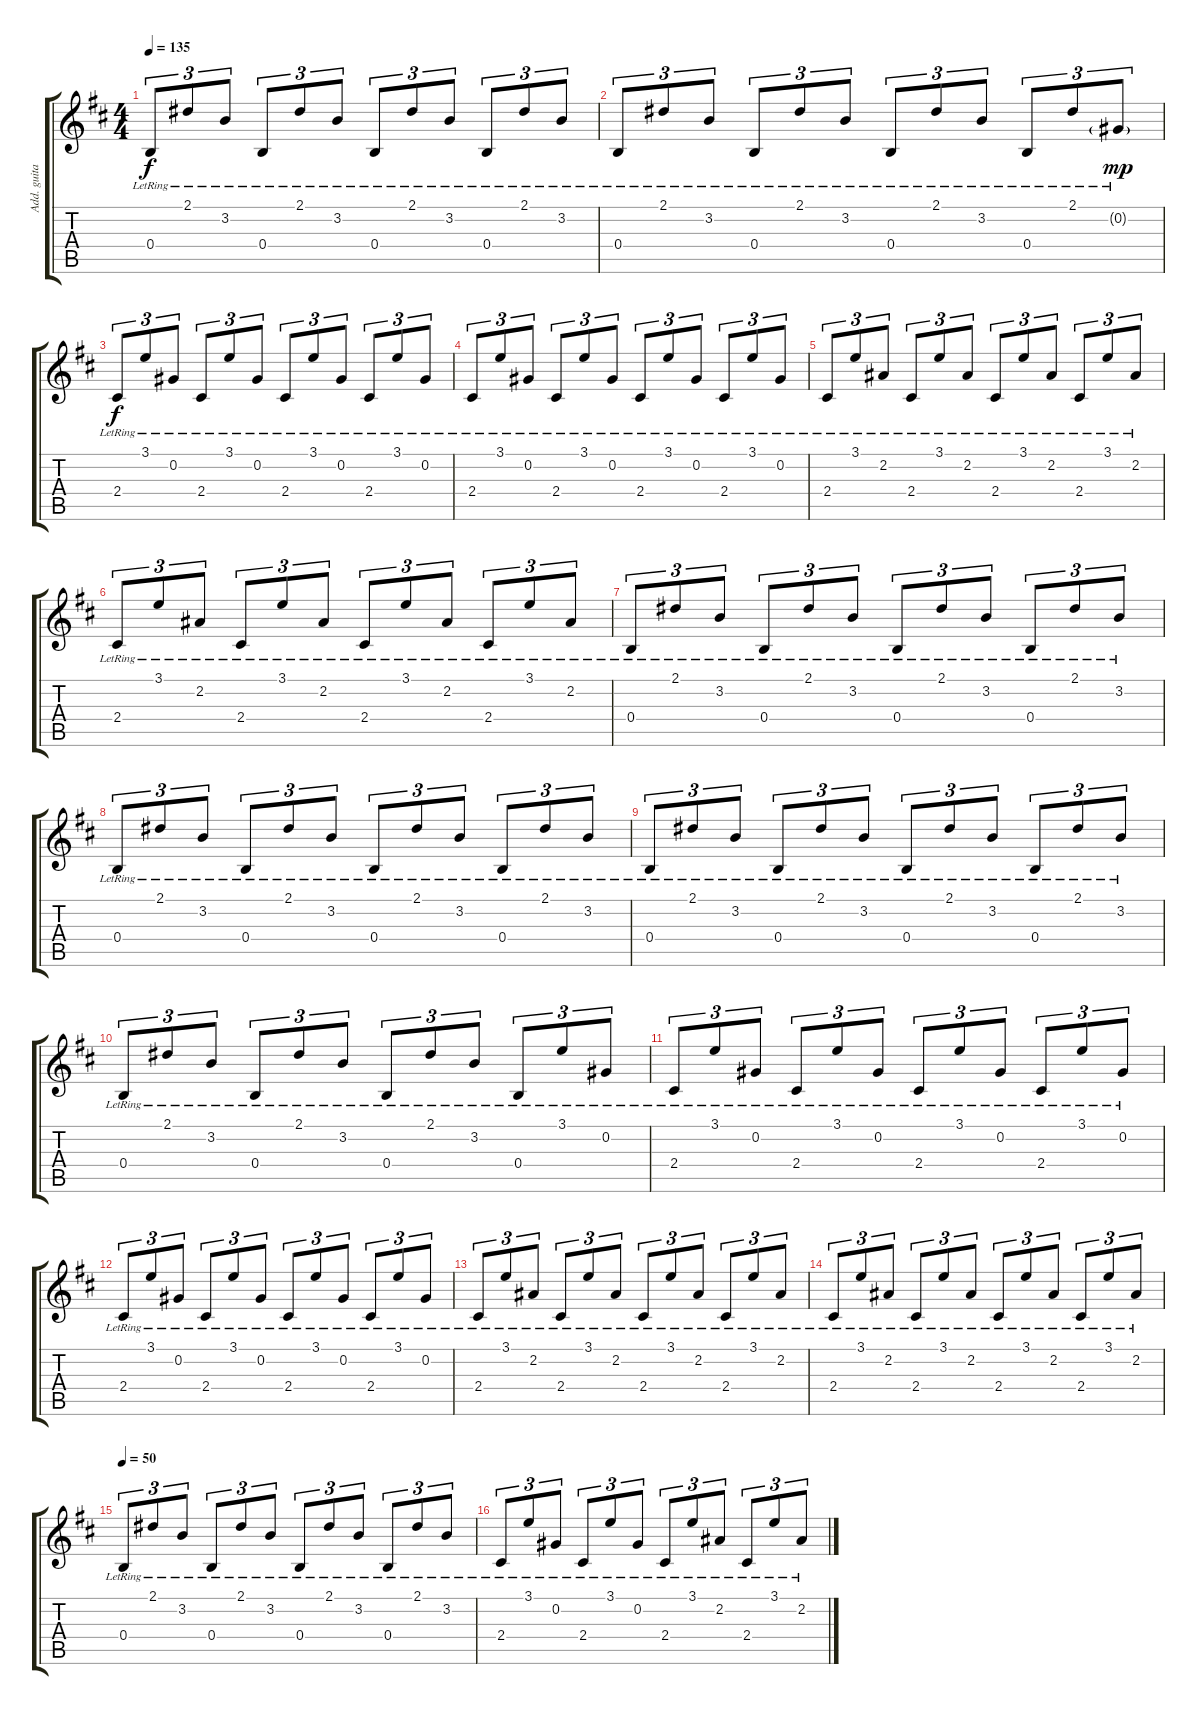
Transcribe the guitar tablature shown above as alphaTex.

\track ("Add. guitar" "Add. guita") {instrument acousticguitarsteel}
\staff {score tabs}
\tuning (Db4 Ab3 E3 B2 Gb2 Db2) {hide}
\ts (4 4)
\tempo 135
\clef g2
\ks d
0.4{lr}.8{tu (3 2) dy f} 2.1{lr}.8{tu (3 2)} 3.2{lr}.8{tu (3 2)} 0.4{lr}.8{tu (3 2)} 2.1{lr}.8{tu (3 2)} 3.2{lr}.8{tu (3 2)} 0.4{lr}.8{tu (3 2)} 2.1{lr}.8{tu (3 2)} 3.2{lr}.8{tu (3 2)} 0.4{lr}.8{tu (3 2)} 2.1{lr}.8{tu (3 2)} 3.2{lr}.8{tu (3 2)} |
0.4{lr}.8{tu (3 2)} 2.1{lr}.8{tu (3 2)} 3.2{lr}.8{tu (3 2)} 0.4{lr}.8{tu (3 2)} 2.1{lr}.8{tu (3 2)} 3.2{lr}.8{tu (3 2)} 0.4{lr}.8{tu (3 2)} 2.1{lr}.8{tu (3 2)} 3.2{lr}.8{tu (3 2)} 0.4{lr}.8{tu (3 2)} 2.1{lr}.8{tu (3 2)} 0.2{g lr}.8{tu (3 2) dy mp} |
2.4{lr}.8{tu (3 2) dy f} 3.1{lr}.8{tu (3 2)} 0.2{lr}.8{tu (3 2)} 2.4{lr}.8{tu (3 2)} 3.1{lr}.8{tu (3 2)} 0.2{lr}.8{tu (3 2)} 2.4{lr}.8{tu (3 2)} 3.1{lr}.8{tu (3 2)} 0.2{lr}.8{tu (3 2)} 2.4{lr}.8{tu (3 2)} 3.1{lr}.8{tu (3 2)} 0.2{lr}.8{tu (3 2)} |
2.4{lr}.8{tu (3 2)} 3.1{lr}.8{tu (3 2)} 0.2{lr}.8{tu (3 2)} 2.4{lr}.8{tu (3 2)} 3.1{lr}.8{tu (3 2)} 0.2{lr}.8{tu (3 2)} 2.4{lr}.8{tu (3 2)} 3.1{lr}.8{tu (3 2)} 0.2{lr}.8{tu (3 2)} 2.4{lr}.8{tu (3 2)} 3.1{lr}.8{tu (3 2)} 0.2{lr}.8{tu (3 2)} |
2.4{lr}.8{tu (3 2)} 3.1{lr}.8{tu (3 2)} 2.2{lr}.8{tu (3 2)} 2.4{lr}.8{tu (3 2)} 3.1{lr}.8{tu (3 2)} 2.2{lr}.8{tu (3 2)} 2.4{lr}.8{tu (3 2)} 3.1{lr}.8{tu (3 2)} 2.2{lr}.8{tu (3 2)} 2.4{lr}.8{tu (3 2)} 3.1{lr}.8{tu (3 2)} 2.2{lr}.8{tu (3 2)} |
2.4{lr}.8{tu (3 2)} 3.1{lr}.8{tu (3 2)} 2.2{lr}.8{tu (3 2)} 2.4{lr}.8{tu (3 2)} 3.1{lr}.8{tu (3 2)} 2.2{lr}.8{tu (3 2)} 2.4{lr}.8{tu (3 2)} 3.1{lr}.8{tu (3 2)} 2.2{lr}.8{tu (3 2)} 2.4{lr}.8{tu (3 2)} 3.1{lr}.8{tu (3 2)} 2.2{lr}.8{tu (3 2)} |
0.4{lr}.8{tu (3 2)} 2.1{lr}.8{tu (3 2)} 3.2{lr}.8{tu (3 2)} 0.4{lr}.8{tu (3 2)} 2.1{lr}.8{tu (3 2)} 3.2{lr}.8{tu (3 2)} 0.4{lr}.8{tu (3 2)} 2.1{lr}.8{tu (3 2)} 3.2{lr}.8{tu (3 2)} 0.4{lr}.8{tu (3 2)} 2.1{lr}.8{tu (3 2)} 3.2{lr}.8{tu (3 2)} |
0.4{lr}.8{tu (3 2)} 2.1{lr}.8{tu (3 2)} 3.2{lr}.8{tu (3 2)} 0.4{lr}.8{tu (3 2)} 2.1{lr}.8{tu (3 2)} 3.2{lr}.8{tu (3 2)} 0.4{lr}.8{tu (3 2)} 2.1{lr}.8{tu (3 2)} 3.2{lr}.8{tu (3 2)} 0.4{lr}.8{tu (3 2)} 2.1{lr}.8{tu (3 2)} 3.2{lr}.8{tu (3 2)} |
0.4{lr}.8{tu (3 2)} 2.1{lr}.8{tu (3 2)} 3.2{lr}.8{tu (3 2)} 0.4{lr}.8{tu (3 2)} 2.1{lr}.8{tu (3 2)} 3.2{lr}.8{tu (3 2)} 0.4{lr}.8{tu (3 2)} 2.1{lr}.8{tu (3 2)} 3.2{lr}.8{tu (3 2)} 0.4{lr}.8{tu (3 2)} 2.1{lr}.8{tu (3 2)} 3.2{lr}.8{tu (3 2)} |
0.4{lr}.8{tu (3 2)} 2.1{lr}.8{tu (3 2)} 3.2{lr}.8{tu (3 2)} 0.4{lr}.8{tu (3 2)} 2.1{lr}.8{tu (3 2)} 3.2{lr}.8{tu (3 2)} 0.4{lr}.8{tu (3 2)} 2.1{lr}.8{tu (3 2)} 3.2{lr}.8{tu (3 2)} 0.4{lr}.8{tu (3 2)} 3.1{lr}.8{tu (3 2)} 0.2{lr}.8{tu (3 2)} |
2.4{lr}.8{tu (3 2)} 3.1{lr}.8{tu (3 2)} 0.2{lr}.8{tu (3 2)} 2.4{lr}.8{tu (3 2)} 3.1{lr}.8{tu (3 2)} 0.2{lr}.8{tu (3 2)} 2.4{lr}.8{tu (3 2)} 3.1{lr}.8{tu (3 2)} 0.2{lr}.8{tu (3 2)} 2.4{lr}.8{tu (3 2)} 3.1{lr}.8{tu (3 2)} 0.2{lr}.8{tu (3 2)} |
2.4{lr}.8{tu (3 2)} 3.1{lr}.8{tu (3 2)} 0.2{lr}.8{tu (3 2)} 2.4{lr}.8{tu (3 2)} 3.1{lr}.8{tu (3 2)} 0.2{lr}.8{tu (3 2)} 2.4{lr}.8{tu (3 2)} 3.1{lr}.8{tu (3 2)} 0.2{lr}.8{tu (3 2)} 2.4{lr}.8{tu (3 2)} 3.1{lr}.8{tu (3 2)} 0.2{lr}.8{tu (3 2)} |
2.4{lr}.8{tu (3 2)} 3.1{lr}.8{tu (3 2)} 2.2{lr}.8{tu (3 2)} 2.4{lr}.8{tu (3 2)} 3.1{lr}.8{tu (3 2)} 2.2{lr}.8{tu (3 2)} 2.4{lr}.8{tu (3 2)} 3.1{lr}.8{tu (3 2)} 2.2{lr}.8{tu (3 2)} 2.4{lr}.8{tu (3 2)} 3.1{lr}.8{tu (3 2)} 2.2{lr}.8{tu (3 2)} |
2.4{lr}.8{tu (3 2)} 3.1{lr}.8{tu (3 2)} 2.2{lr}.8{tu (3 2)} 2.4{lr}.8{tu (3 2)} 3.1{lr}.8{tu (3 2)} 2.2{lr}.8{tu (3 2)} 2.4{lr}.8{tu (3 2)} 3.1{lr}.8{tu (3 2)} 2.2{lr}.8{tu (3 2)} 2.4{lr}.8{tu (3 2)} 3.1{lr}.8{tu (3 2)} 2.2{lr}.8{tu (3 2)} |
\tempo 65
\tempo 50
0.4{lr}.8{tu (3 2) volume 10} 2.1{lr}.8{tu (3 2)} 3.2{lr}.8{tu (3 2)} 0.4{lr}.8{tu (3 2)} 2.1{lr}.8{tu (3 2)} 3.2{lr}.8{tu (3 2)} 0.4{lr}.8{tu (3 2)} 2.1{lr}.8{tu (3 2)} 3.2{lr}.8{tu (3 2)} 0.4{lr}.8{tu (3 2)} 2.1{lr}.8{tu (3 2)} 3.2{lr}.8{tu (3 2)} |
2.4{lr}.8{tu (3 2)} 3.1{lr}.8{tu (3 2)} 0.2{lr}.8{tu (3 2)} 2.4{lr}.8{tu (3 2)} 3.1{lr}.8{tu (3 2)} 0.2{lr}.8{tu (3 2)} 2.4{lr}.8{tu (3 2)} 3.1{lr}.8{tu (3 2)} 2.2{lr}.8{tu (3 2)} 2.4{lr}.8{tu (3 2)} 3.1{lr}.8{tu (3 2)} 2.2{lr}.8{tu (3 2)}
